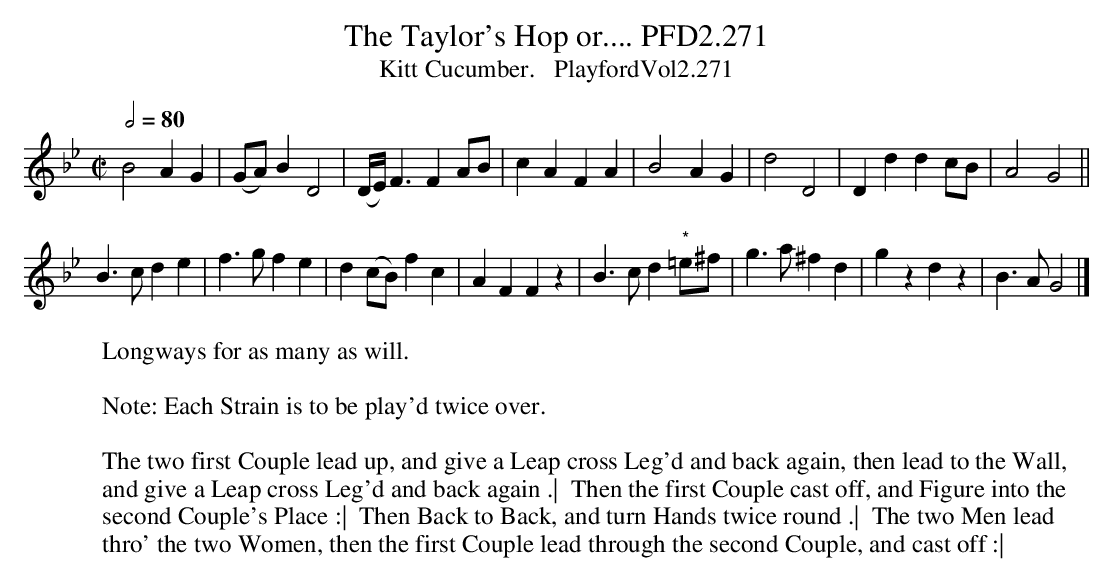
X:1
T:Taylor's Hop or.... PFD2.271, The
T:Kitt Cucumber.   PlayfordVol2.271
W:Longways for as many as will.
L:1/4
M:C|
Q:1/2=80
K:Gm
B2AG|(G/A/)B D2|(D//E//) F3/ F A/B/|cAFA|B2AG|d2D2|Ddd c/B/|A2G2||
B>c de|f>gfe|d (c/B/) fc|AFFz|B>cd "*"=e/^f/|g>a ^fd|gzdz|B>A G2 |]
W:
W: Note: Each Strain is to be play'd twice over.
W:
W: The two first Couple lead up, and give a Leap cross Leg'd and back again, then lead to the Wall,
W: and give a Leap cross Leg'd and back again .|  Then the first Couple cast off, and Figure into the
W: second Couple's Place :|  Then Back to Back, and turn Hands twice round .|  The two Men lead
W: thro' the two Women, then the first Couple lead through the second Couple, and cast off :|
